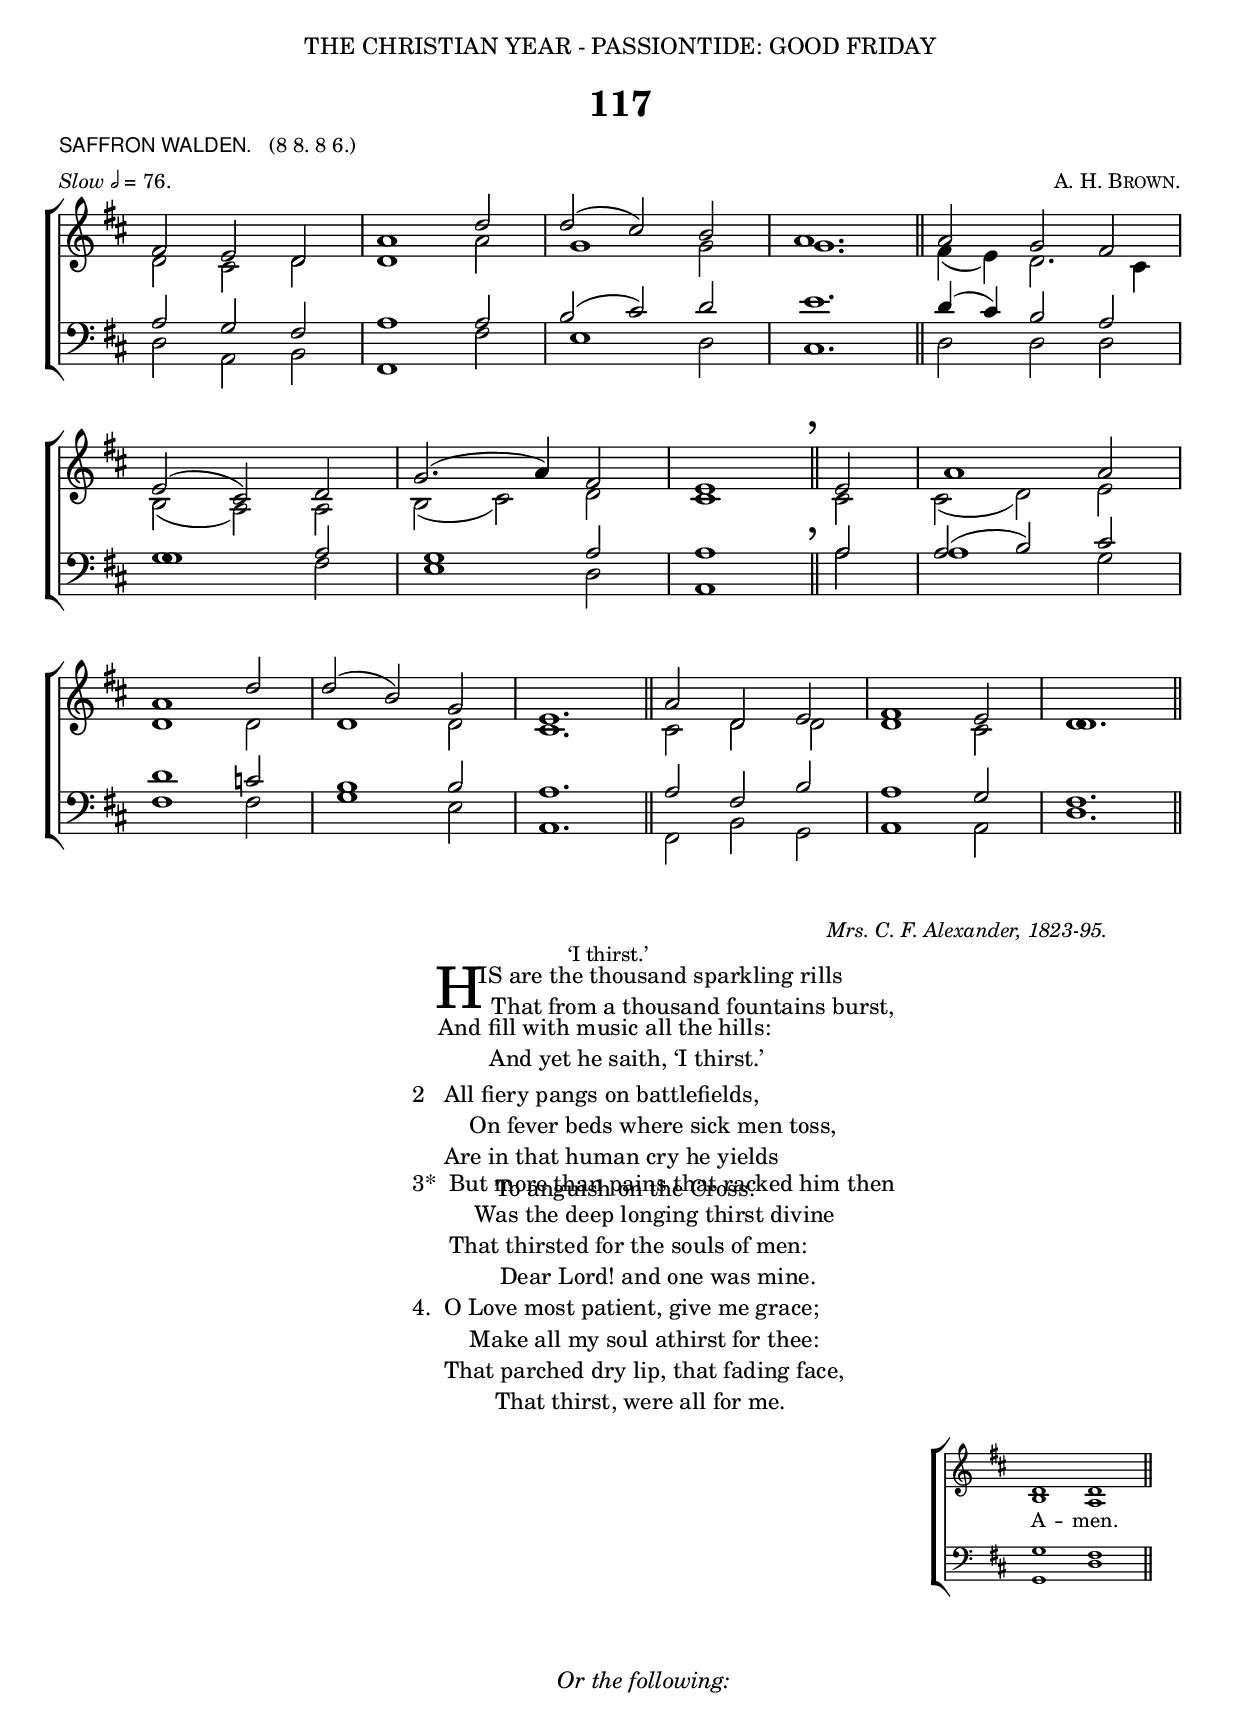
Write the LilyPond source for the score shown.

%%%% 189.png
%%%% Hymn 117 Saffron Walden. His are the thousand sparkling rills
%%%% Rev 2

\version "2.10"
\header {
  dedication = \markup { \center-align { "THE CHRISTIAN YEAR - PASSIONTIDE: GOOD FRIDAY"
	\hspace #0.1 }}	
	
  title = "117"
  
  poet = \markup { \small {  \line { \sans {"SAFFRON WALDEN."} \hspace #1 \roman {"(8 8. 8 6.)"}} }}
  
  meter = \markup { \small { \italic {Slow} \fontsize #-5 \general-align #Y #DOWN \note #"2" #1 = 76.} }
  
  arranger = \markup { \small \smallCaps "A. H. Brown." }
  
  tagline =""
}

%%%%%%%%%%%%%%%%%%%%%%%%%%% Macros

%%% generates the breathmarks

breathmark = { \override Score.RehearsalMark #'break-visibility = #begin-of-line-invisible
	\override Score.RehearsalMark #'Y-offset = #'4.0
	\override Score.RehearsalMark #'X-offset = #'-0.5
	\mark \markup {\fontsize #4 ","}
}

%% push a note slightly to the right

push = \once \override NoteHead #'X-offset = #1.0

%% Used to pull an upstem note left. Used when a slurred note pair straddles a longer note below and when notecolumn force-hshift does not work 
topstraddle = { \once \override Score.SeparationItem #'padding = #2
              \once \override NoteHead #'X-offset = #-1.5 
              \once \override Stem #'X-offset = #-0.2 }

	      
%%% merge. Macro to pull note slightly leftwards.  Used to produce those partially merged wholenotes 

merge = \once \override NoteColumn #'force-hshift = #-0.01		  

	      
%%%%%%%%%%%%%%%%%%%%%%%%%%% End of macro definitions

%%% SATB voices

global = {
  \time 3/2
  \key d \major
  \set Staff.midiInstrument = "church organ"
}

soprano = \relative c' { 
  fis2 e d | a'1 d2 | d( cis ) b | a1. \bar "||" a2 g fis | \break
  e( cis) d | g2.( a4) fis2 | e1 \breathmark \bar "||" e2 | \push a1 a2 | \break
  a1 d2 | \topstraddle d2( b) g | e1. \bar "||" a2 d, e | fis1 e2 | \once \override Dots #'transparent = ##t d1. \bar "||" 
} 
   
alto = \relative c' {
  d2 cis d | d1 a'2 | \push g1 g2 | g1. \bar "||" fis4( e) d2. cis4 |
  b2( a) a | b( cis) d | cis1 \bar "||" cis2 | cis2( d) e
  d1 d2 | d1 d2 | cis1. \bar "||" cis2 d d | d1 cis2 | \merge d1. \bar "||"
}

tenor = \relative c {\clef bass 
  a'2 g fis | a1 a2 | b( cis) d | \push e1. \bar "||" d4( cis) b2 a |
  g1 a2 | \push g1 a2 | a1 \bar "||" a2 a( b) cis |
  d1 c2 | b1 b2 | a1. \bar "||" a2 fis b | a1 g2 | fis1. \bar "||"
}

bass = \relative c {\clef bass 
  d2 a b | fis1 fis'2 | \push e1 d2 | \push cis1. \bar "||" d2 d d |
  \merge g1 fis2 | \push e1 d2 | a1 \bar "||" a'2 | a1 g2 |
  fis1 fis2 | g1 e2 | a,1. \bar "||" fis2 b g | a1 a2 | d1. \bar "||" 
}

#(ly:set-option 'point-and-click #f)

\paper {
  #(set-paper-size "a4")
%  annotate-spacing = ##t
  print-page-number = ##f
  ragged-last-bottom = ##t
  ragged-bottom = ##t
}

\book{

%%% Score block	

\score{
\new ChoirStaff	
<<
	\context Staff = upper << 
	\context Voice = sopranos { \voiceOne \global \soprano }
	\context Voice = altos    { \voiceTwo \global \alto }
	                      >>
	\context Staff = lower <<
	\context Voice = tenors { \voiceOne \global \tenor }
	\context Voice = basses { \voiceTwo \global \bass }
			        >>
>>
\layout {
		indent=0
		\context { \Score \remove "Bar_number_engraver" }
		\context { \Staff \remove "Time_signature_engraver" }
		\context { \Score \remove "Mark_engraver"  }
                \context { \Staff \consists "Mark_engraver"  }
	} %% close layout
	
%%% Hymn Midi	

\midi { \context { \Score tempoWholesPerMinute = #(ly:make-moment 76 2)}} 

} %%% Score bracket

%%% Hymn Note and Lyric Attribution and title markup

\markup { \small { \hspace #74 \italic "Mrs. C. F. Alexander, 1823-95." } }

\markup { \hspace #49 \small "‘I thirst.’" }

%%% Main lyric block

\markup { \hspace #34 %%add space as necc. to center the column
          \column { %%% one super column for the entire block of lyrics
	                  \column { %%verse 1 is a column of 2 lines  
	                  \line { \hspace #2.2 \column { \lower #2.4 \fontsize #8 "H" }   %%Drop Cap goes here
				  \hspace #-1.0    %% adjust this if other letters are too far from Drop Cap
				  \column  { \raise #0.0 "IS are the thousand sparkling rills"
			                                 "  That from a thousand fountains burst," } }  
	                  \line {  \hspace #2.5  %%adjust hspace until this line left edge is flush with Drop Cap
				   \lower  #1.56  %%adjust this until the line spacing looks right
				   \column {   
					   "And fill with music all the hills:"
					   "        And yet he saith, ‘I thirst.’"
			  		}}
			       
			           } %%% finish verse 1
		        \hspace #1 
           		\line { "2  "
			   \column {	     
				   "All fiery pangs on battlefields,"
				   "    On fever beds where sick men toss,"
				   "Are in that human cry he yields"
				   "        To anguish on the Cross."
			}}	
    }	%%% end super column  
}	


%%% fake score block to occupy space and force a pagebreak.  Can't think of a better way of doing this.
\score{
	{s4 }
\header { breakbefore = ##f piece = ##f opus = ##f tagline = ##f }
\layout{	
	\context { \Staff
		\remove Time_signature_engraver
		\remove Key_engraver
		\remove Clef_engraver
		\remove Staff_symbol_engraver
}}}


%%% second page
%%% continuation of  lyrics

\markup { \hspace #34   %%add space as necc. to center the column
          \column { 
		        \hspace #1 
           		\line { "3* "
			  \column {	     
				  "But more than pains that racked him then"
				  "    Was the deep longing thirst divine"
				  "That thirsted for the souls of men:"
				  "        Dear Lord! and one was mine."
			}}			
    		        \hspace #1 
           		\line {"4. "
			  \column {	     
				  "O Love most patient, give me grace;"
				  "    Make all my soul athirst for thee:"
				  "That parched dry lip, that fading face,"
				  "        That thirst, were all for me."
			}}
	  }
} %%% lyric markup bracket


%%% Amen score block
\score{
  \new ChoirStaff
   <<
        \context Staff = upper \with { fontSize = #-3  \override StaffSymbol #'staff-space = #(magstep -2) }  
	                      << 
	\context Voice = "sopranos" { \relative c' { \clef treble \global \voiceOne d1 d  \bar "||" }}
	\context Voice = "altos"    { \relative c' { \clef treble \global \voiceTwo b1 a \bar "||" }}
	                      >>
			  
	\context Lyrics \lyricsto "altos" {\override LyricText #'font-size = #-1  A -- men. }
	
	\context Staff = lower \with { fontSize = #-3  \override StaffSymbol #'staff-space = #(magstep -2) }  
	                       << 
	\context Voice = "tenors" { \relative c { \clef bass \global \voiceThree g'1 fis \bar "||" }}
	\context Voice = "basses" { \relative c { \clef bass \global \voiceFour  g1 d' \bar "||" }}
			        >> 
  >>			      
\header { breakbefore = ##f piece = " " opus = " " }

\layout { 
      \context { \Score timing = ##f }
	ragged-right = ##t
	indent = 15\cm
	\context { \Staff \remove Time_signature_engraver }

       } %% close layout

%%% Amen Midi

\midi { \context { \Score tempoWholesPerMinute = #(ly:make-moment 76 2) }} 

}


%%% alternative hymns also suitable

\markup { \hspace #48 \italic "Or the following: " }

\markup { \hspace #40 \small  "106  There is a green hill far away." }

	
} %%% book bracket